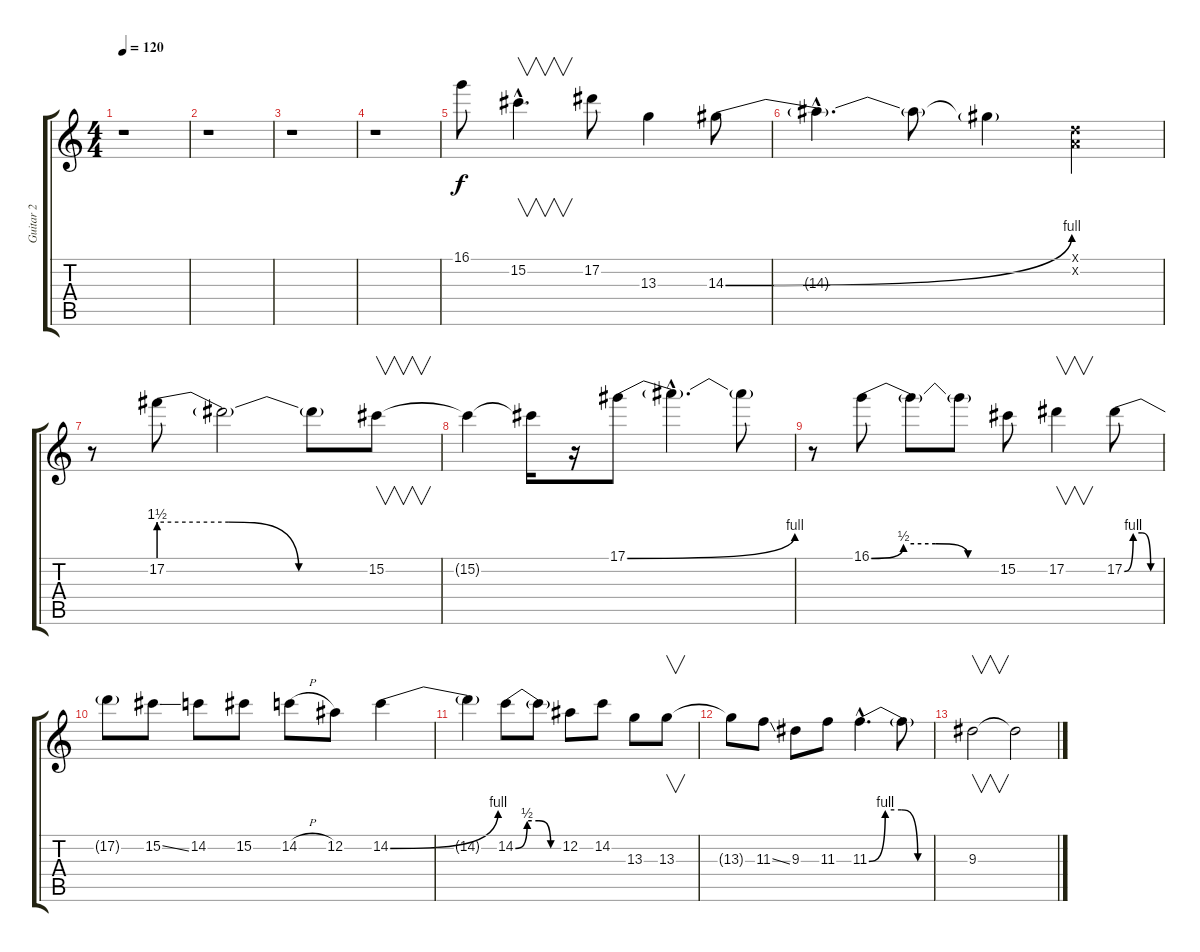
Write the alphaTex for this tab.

\track ("Guitar 2" "Guitar 2") {instrument overdrivenguitar}
\staff {score tabs}
\tuning (Eb4 Bb3 Gb3 Db3 Ab2 Eb2) {hide}
\ts (4 4)
\tempo 120
\clef g2
\ks c
r.1{dy f} |
r.1 |
r.1 |
r.1 |
16.1.8 15.2{hac}.4{v d} 17.2.8 13.3.4 14.3{be (bend 0 0 60 4)}.8 |
14.3{hac t}.4{d} 14.3{t}.8 14.3{t}.4 (-1.1{x} -1.2{x}).4 |
r.8 17.2{be (custom 0 6 20 6 40 0 60 0)}.8 17.2{t}.2 17.2{t}.8 15.2.8{v} |
15.2{t}.4 15.2{t}.16 r.16 17.1{be (bend 0 0 60 4)}.8 17.1{hac t}.4{d} 17.1{t}.8 |
r.8 16.1{be (custom 0 0 15 2 30 2 45 0 60 0)}.8 16.1{t}.8 16.1{t}.8 15.2.8 17.2.4{v} 17.2{be (custom 0 0 15 4 30 4 45 0 60 0)}.8 |
17.2{t}.8 15.2{ss}.8 14.2.8 15.2.8 14.2{h}.8 12.2.8 14.2{be (bend 0 0 60 4)}.4 |
14.2{t}.4 14.2{be (custom 0 0 15 2 30 2 45 0 60 0)}.8 14.2{t}.8 12.2.8 14.2.8 13.3.8 13.3.8{v} |
13.3{t}.8 11.3{ss}.8 9.3.8 11.3.8 11.3{be (custom 0 0 15 4 30 4 45 0 60 0) hac}.4{d} 11.3{t}.8 |
9.3.2{v} 9.3{t}.2
